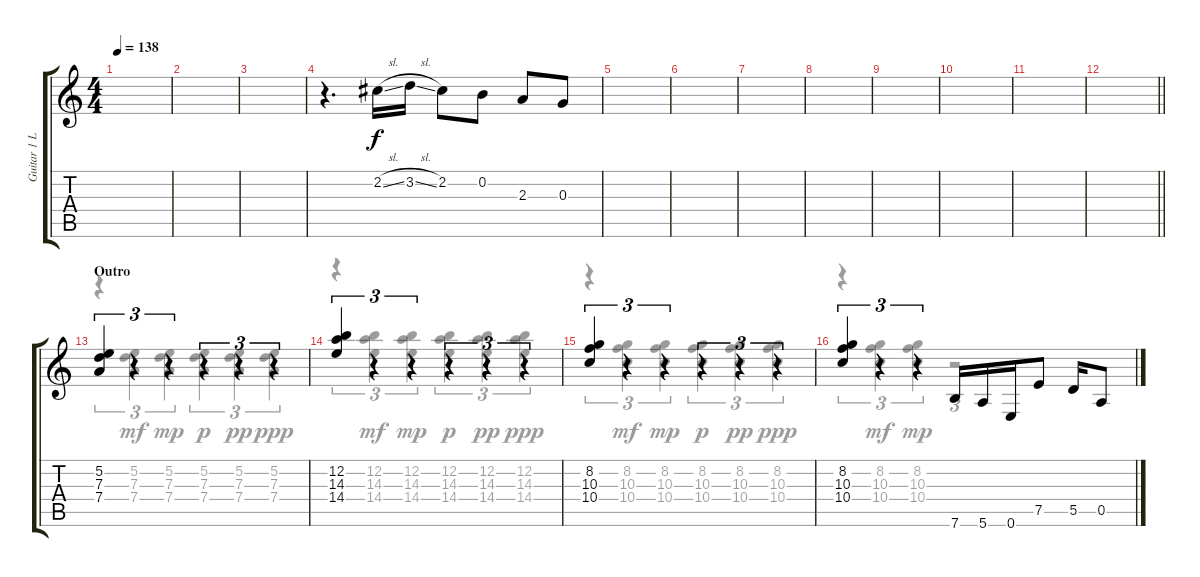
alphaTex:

\track ("Guitar 1 L + Solo" "Guitar 1 L") {instrument overdrivenguitar}
\staff {score tabs}
\tuning (E4 B3 G3 D3 A2 E2) {hide}
\voice
\ts (4 4)
\tempo 138
\clef g2
\ks c
|
|
|
r.4{d} 2.2{sl}.16 3.2{sl}.16 2.2.8 0.2.8 2.3.8 0.3.8 |
|
|
|
|
|
|
|
\barLineRight lightlight
|
\section ("" "Outro")
(5.2 7.3 7.4).4{tu (3 2) instrument distortionguitar} r.4{tu (3 2)} r.4{tu (3 2)} r.4{tu (3 2)} r.4{tu (3 2)} r.4{tu (3 2)} |
(12.2 14.3 14.4).4{tu (3 2)} r.4{tu (3 2)} r.4{tu (3 2)} r.4{tu (3 2)} r.4{tu (3 2)} r.4{tu (3 2)} |
(8.2 10.3 10.4).4{tu (3 2)} r.4{tu (3 2)} r.4{tu (3 2)} r.4{tu (3 2)} r.4{tu (3 2)} r.4{tu (3 2)} |
(8.2 10.3 10.4).4{tu (3 2)} r.4{tu (3 2)} r.4{tu (3 2)} 7.6.16{instrument overdrivenguitar} 5.6.16 0.6.16 7.5.8 5.5.16 0.5.8
\voice
\clef g2
\ottava regular
\simile none
\ks c
|
|
|
|
|
|
|
|
|
|
|
\barLineRight lightlight
|
r.4{tu (3 2)} (5.2 7.3 7.4).4{tu (3 2) dy mf} (5.2 7.3 7.4).4{tu (3 2) dy mp} (5.2 7.3 7.4).4{tu (3 2) dy p} (5.2 7.3 7.4).4{tu (3 2) dy pp} (5.2 7.3 7.4).4{tu (3 2) dy ppp} |
r.4{tu (3 2)} (12.2 14.3 14.4).4{tu (3 2) dy mf} (12.2 14.3 14.4).4{tu (3 2) dy mp} (12.2 14.3 14.4).4{tu (3 2) dy p} (12.2 14.3 14.4).4{tu (3 2) dy pp} (12.2 14.3 14.4).4{tu (3 2) dy ppp} |
r.4{tu (3 2)} (8.2 10.3 10.4).4{tu (3 2) dy mf} (8.2 10.3 10.4).4{tu (3 2) dy mp} (8.2 10.3 10.4).4{tu (3 2) dy p} (8.2 10.3 10.4).4{tu (3 2) dy pp} (8.2 10.3 10.4).4{tu (3 2) dy ppp} |
r.4{tu (3 2)} (8.2 10.3 10.4).4{tu (3 2) dy mf} (8.2 10.3 10.4).4{tu (3 2) dy mp} r.2{d tu (3 2)}
